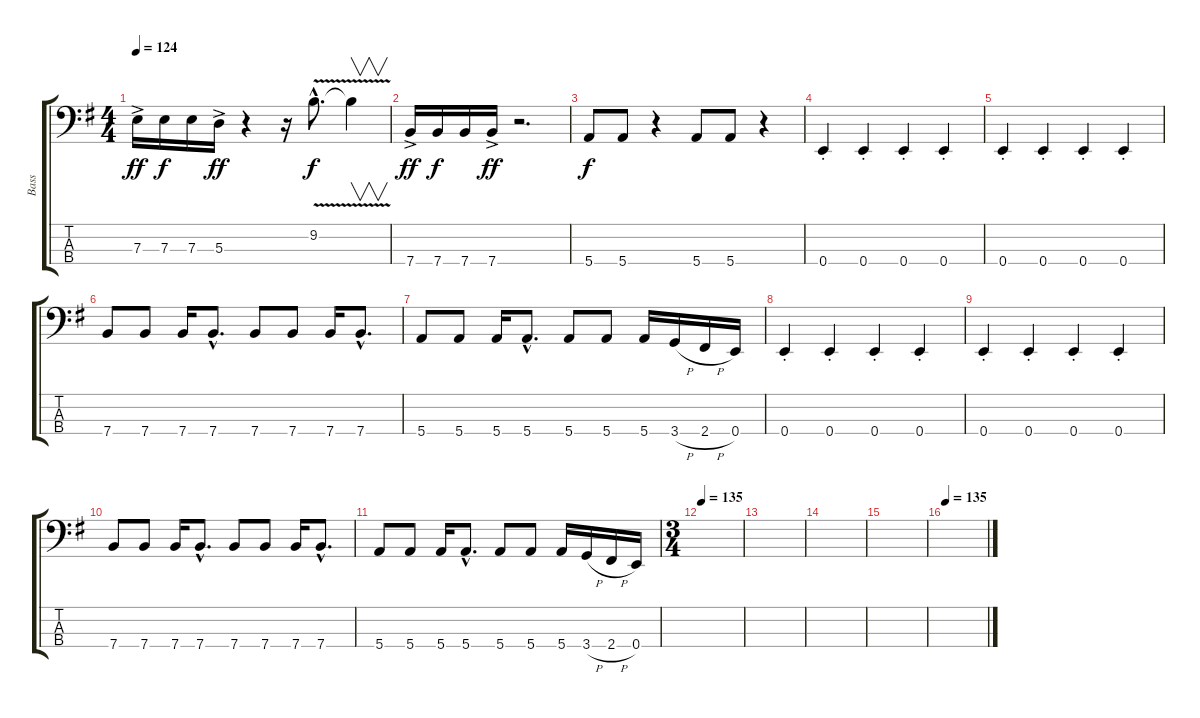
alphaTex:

\track ("Bass" "Bass") {instrument electricbasspick}
\staff {score tabs}
\tuning (G2 D2 A1 E1) {hide}
\ts (4 4)
\tempo 124
\clef f4
\ks g
7.3{ac}.16{dy ff} 7.3.16{dy f} 7.3.16 5.3{ac}.16{dy ff} r.4 r.16 9.2{v hac}.8{d dy f} 9.2{t}.4{v} |
7.4{ac}.16{dy ff} 7.4.16{dy f} 7.4.16 7.4{ac}.16{dy ff} r.2{d} |
5.4.8{dy f} 5.4.8 r.4 5.4.8 5.4.8 r.4 |
0.4{st}.4 0.4{st}.4 0.4{st}.4 0.4{st}.4 |
0.4{st}.4 0.4{st}.4 0.4{st}.4 0.4{st}.4 |
7.4.8 7.4.8 7.4.16 7.4{hac}.8{d} 7.4.8 7.4.8 7.4.16 7.4{hac}.8{d} |
5.4.8 5.4.8 5.4.16 5.4{hac}.8{d} 5.4.8 5.4.8 5.4.16 3.4{h}.16 2.4{h}.16 0.4.16 |
0.4{st}.4 0.4{st}.4 0.4{st}.4 0.4{st}.4 |
0.4{st}.4 0.4{st}.4 0.4{st}.4 0.4{st}.4 |
7.4.8 7.4.8 7.4.16 7.4{hac}.8{d} 7.4.8 7.4.8 7.4.16 7.4{hac}.8{d} |
5.4.8 5.4.8 5.4.16 5.4{hac}.8{d} 5.4.8 5.4.8 5.4.16 3.4{h}.16 2.4{h}.16 0.4.16 |
\ts (3 4)
\tempo 135
|
|
|
|
\tempo 135
